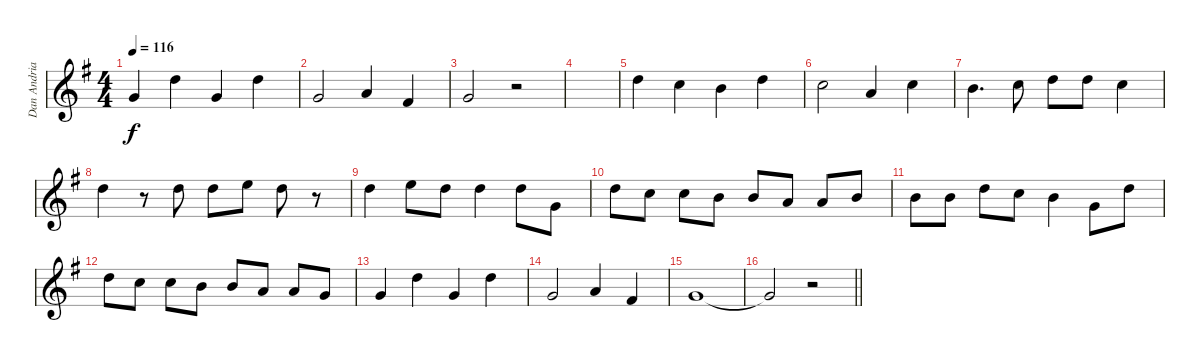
\track ("Dan Andriano - Vocals" "Dan Andria") {instrument overdrivenguitar}
\staff {score}
\tuning (E4 B3 G3 D3 A2 E2) {hide}
\ts (4 4)
\tempo 116
\clef g2
\ks g
0.3.4{dy f} 3.2.4 5.4.4 3.2.4 |
0.3.2 2.3.4 4.4.4 |
0.3.2 r.2 |
|
3.2.4 1.2.4 0.2.4 3.2.4 |
1.2.2 2.3.4 1.2.4 |
0.2.4{d} 10.4.8 3.2.8 3.2.8 5.3.4 |
3.2.4 r.8 3.2.8 3.2.8 0.1.8 3.2.8 r.8 |
3.2.4 0.1.8 3.2.8 3.2.4 3.2.8 10.5.8 |
3.2.8 10.4.8 1.2.8 0.2.8 0.2.8 7.4.8 7.4.8 0.2.8 |
0.2.8 4.3.8 3.2.8 1.2.8 0.2.4 0.3.8 7.3.8 |
3.2.8 1.2.8 1.2.8 0.2.8 0.2.8 2.3.8 2.3.8 0.3.8 |
0.3.4 3.2.4 5.4.4 3.2.4 |
0.3.2 2.3.4 4.4.4 |
0.3.1 |
\barLineRight lightlight
0.3{t}.2 r.2
